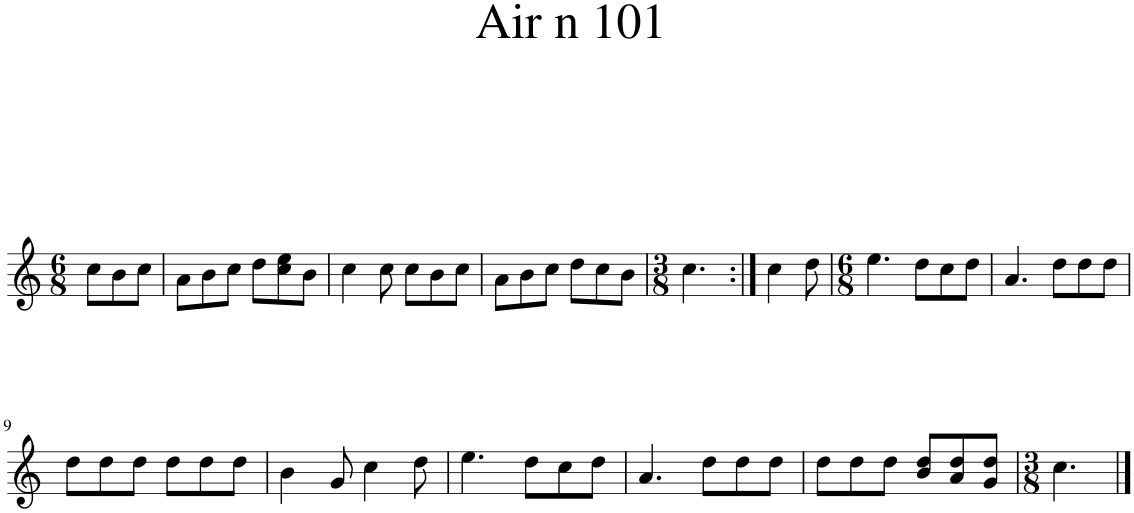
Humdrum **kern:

**kern
*part1
*staff1
*I"Piano
*I'Pno.
*clefG2
*k[]
*M6/8
=1
8cc\L
8b\
8cc\J
=2
8a\L
8b\
8cc\J
8dd\L
8cc\ 8ee\
8b\J
=3
4cc\
8cc\
8cc\L
8b\
8cc\J
=4
8a\L
8b\
8cc\J
8dd\L
8cc\
8b\J
=5
*M3/8
4.cc\
=6:|!
4cc\
8dd\
=7
*M6/8
4.ee\
8dd\L
8cc\
8dd\J
=8
4.a/
8dd\L
8dd\
8dd\J
!!LO:LB:g=z
=9
8dd\L
8dd\
8dd\J
8dd\L
8dd\
8dd\J
=10
4b\
8g/
4cc\
8dd\
=11
4.ee\
8dd\L
8cc\
8dd\J
=12
4.a/
8dd\L
8dd\
8dd\J
=13
8dd\L
8dd\
8dd\J
8b/ 8dd/L
8a/ 8dd/
8g/ 8dd/J
=14
*M3/8
4.cc\
==
*-
